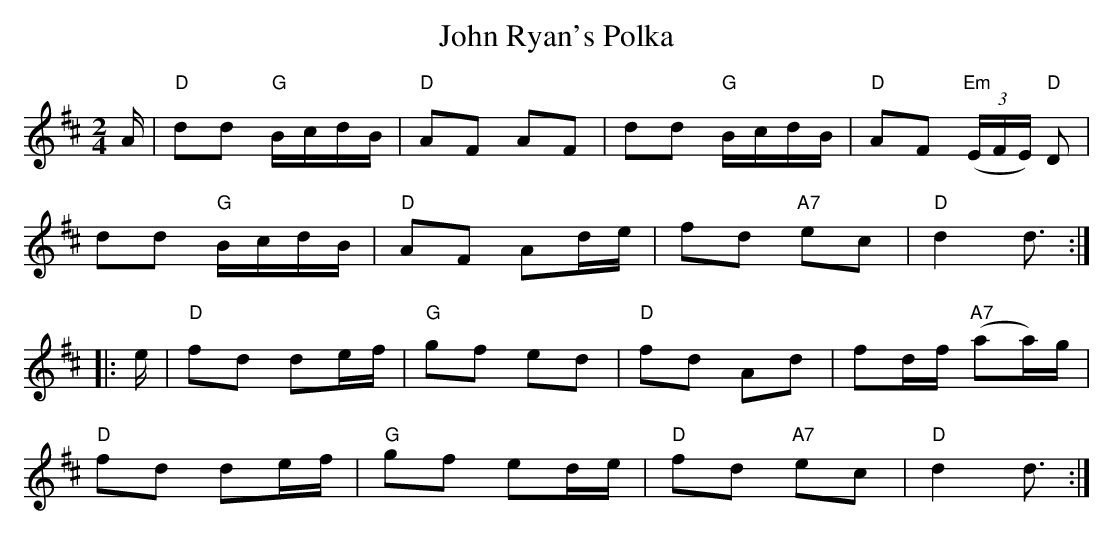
X:1
T:John Ryan's Polka
M:2/4
L:1/16
K:D Major
A | "D"d2d2 "G"BcdB | "D"A2F2 A2F2 | d2d2 "G"BcdB | "D"A2F2 "Em"((3EFE) "D"D2 |
d2d2 "G"BcdB | "D"A2F2 A2de | f2d2 "A7"e2c2 | "D"d4 d3 :|
|: e | "D"f2d2 d2ef | "G"g2f2 e2d2 | "D"f2d2 A2d2 |f2df "A7"(a2a)g |
"D"f2d2 d2ef | "G"g2f2 e2de | "D"f2d2 "A7"e2c2 | "D"d4 d3 :|
